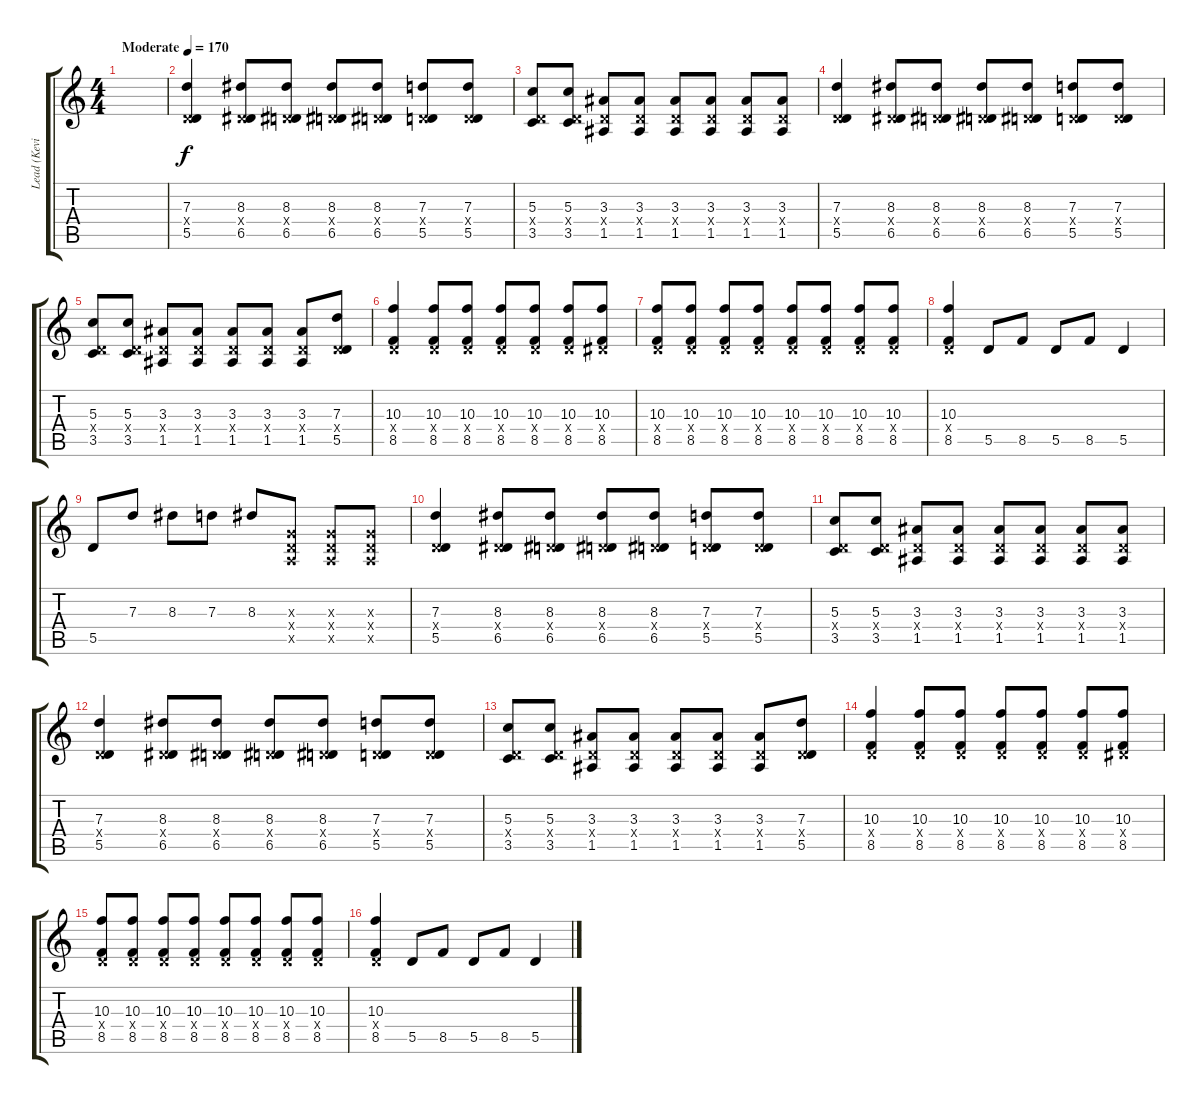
\track ("Lead (Kevin Skaff)" "Lead (Kevi") {instrument distortionguitar}
\staff {score tabs}
\tuning (E4 B3 G3 D3 A2 D2) {hide}
\ts (4 4)
\tempo (170 "Moderate")
\clef g2
\ks c
|
(7.3 0.4{x} 5.5).4 (8.3 0.4{x} 6.5).8 (8.3 0.4{x} 6.5).8 (8.3 0.4{x} 6.5).8 (8.3 0.4{x} 6.5).8 (7.3 0.4{x} 5.5).8 (7.3 0.4{x} 5.5).8 |
(5.3 0.4{x} 3.5).8 (5.3 0.4{x} 3.5).8 (3.3 0.4{x} 1.5).8 (3.3 0.4{x} 1.5).8 (3.3 0.4{x} 1.5).8 (3.3 0.4{x} 1.5).8 (3.3 0.4{x} 1.5).8 (3.3 0.4{x} 1.5).8 |
(7.3 0.4{x} 5.5).4 (8.3 0.4{x} 6.5).8 (8.3 0.4{x} 6.5).8 (8.3 0.4{x} 6.5).8 (8.3 0.4{x} 6.5).8 (7.3 0.4{x} 5.5).8 (7.3 0.4{x} 5.5).8 |
(5.3 0.4{x} 3.5).8 (5.3 0.4{x} 3.5).8 (3.3 0.4{x} 1.5).8 (3.3 0.4{x} 1.5).8 (3.3 0.4{x} 1.5).8 (3.3 0.4{x} 1.5).8 (3.3 0.4{x} 1.5).8 (7.3 0.4{x} 5.5).8 |
(10.3 0.4{x} 8.5).4 (10.3 0.4{x} 8.5).8 (10.3 0.4{x} 8.5).8 (10.3 0.4{x} 8.5).8 (10.3 0.4{x} 8.5).8 (10.3 0.4{x} 8.5).8 (10.3 1.4{x} 8.5).8 |
(10.3 0.4{x} 8.5).8 (10.3 0.4{x} 8.5).8 (10.3 0.4{x} 8.5).8 (10.3 0.4{x} 8.5).8 (10.3 0.4{x} 8.5).8 (10.3 0.4{x} 8.5).8 (10.3 0.4{x} 8.5).8 (10.3 0.4{x} 8.5).8 |
(10.3 0.4{x} 8.5).4 5.5.8 8.5.8 5.5.8 8.5.8 5.5.4 |
5.5.8 7.3.8 8.3.8 7.3.8 8.3.8 (0.3{x} 0.4{x} 0.5{x}).8 (0.3{x} 0.4{x} 0.5{x}).8 (0.3{x} 0.4{x} 0.5{x}).8 |
(7.3 0.4{x} 5.5).4 (8.3 0.4{x} 6.5).8 (8.3 0.4{x} 6.5).8 (8.3 0.4{x} 6.5).8 (8.3 0.4{x} 6.5).8 (7.3 0.4{x} 5.5).8 (7.3 0.4{x} 5.5).8 |
(5.3 0.4{x} 3.5).8 (5.3 0.4{x} 3.5).8 (3.3 0.4{x} 1.5).8 (3.3 0.4{x} 1.5).8 (3.3 0.4{x} 1.5).8 (3.3 0.4{x} 1.5).8 (3.3 0.4{x} 1.5).8 (3.3 0.4{x} 1.5).8 |
(7.3 0.4{x} 5.5).4 (8.3 0.4{x} 6.5).8 (8.3 0.4{x} 6.5).8 (8.3 0.4{x} 6.5).8 (8.3 0.4{x} 6.5).8 (7.3 0.4{x} 5.5).8 (7.3 0.4{x} 5.5).8 |
(5.3 0.4{x} 3.5).8 (5.3 0.4{x} 3.5).8 (3.3 0.4{x} 1.5).8 (3.3 0.4{x} 1.5).8 (3.3 0.4{x} 1.5).8 (3.3 0.4{x} 1.5).8 (3.3 0.4{x} 1.5).8 (7.3 0.4{x} 5.5).8 |
(10.3 0.4{x} 8.5).4 (10.3 0.4{x} 8.5).8 (10.3 0.4{x} 8.5).8 (10.3 0.4{x} 8.5).8 (10.3 0.4{x} 8.5).8 (10.3 0.4{x} 8.5).8 (10.3 1.4{x} 8.5).8 |
(10.3 0.4{x} 8.5).8 (10.3 0.4{x} 8.5).8 (10.3 0.4{x} 8.5).8 (10.3 0.4{x} 8.5).8 (10.3 0.4{x} 8.5).8 (10.3 0.4{x} 8.5).8 (10.3 0.4{x} 8.5).8 (10.3 0.4{x} 8.5).8 |
(10.3 0.4{x} 8.5).4 5.5.8 8.5.8 5.5.8 8.5.8 5.5.4
